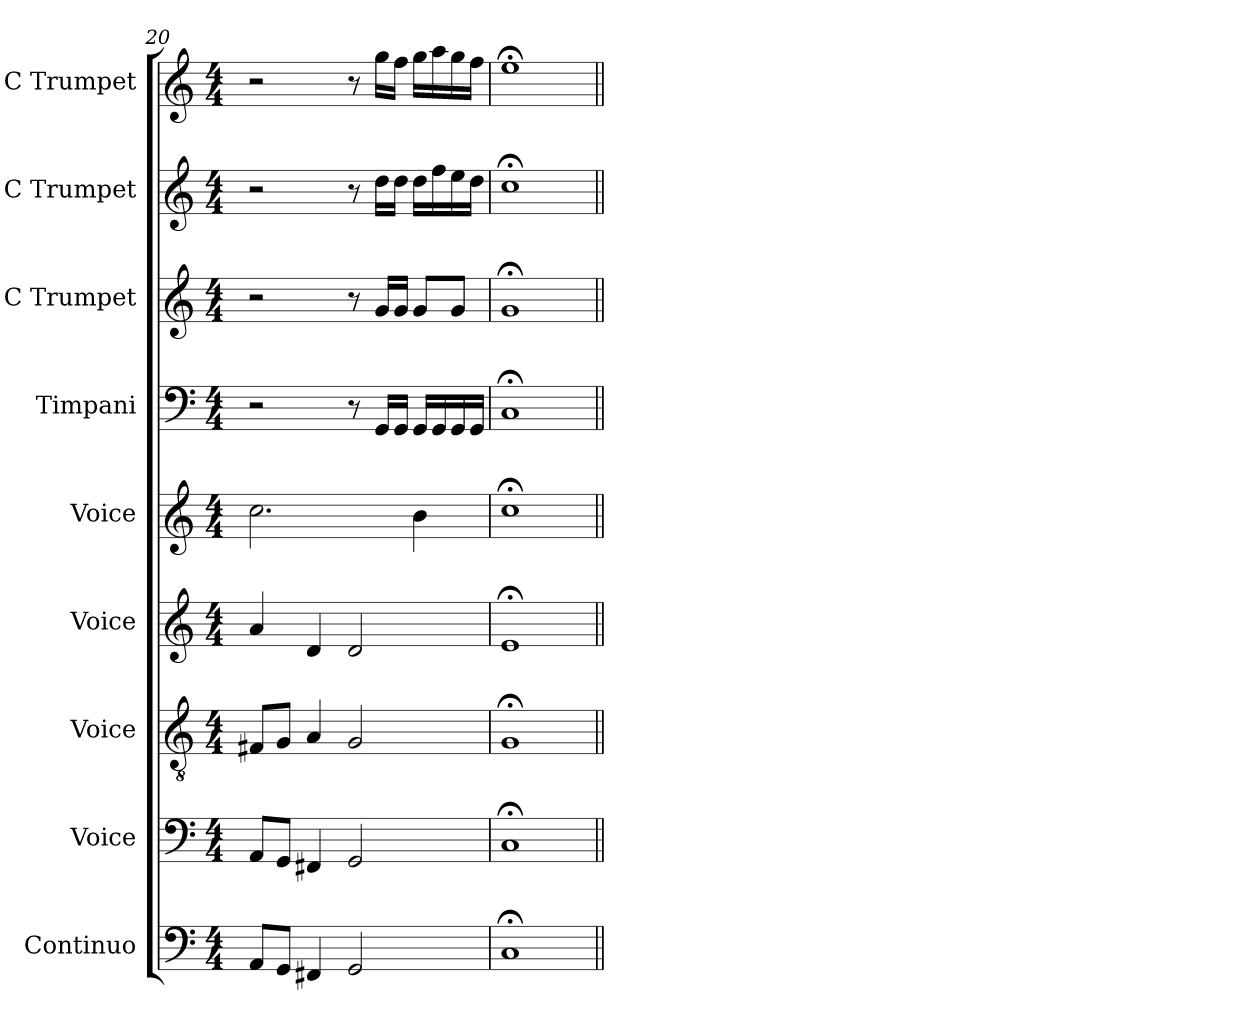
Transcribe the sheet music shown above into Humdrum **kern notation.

**kern	**kern	**kern	**kern	**kern	**kern	**kern	**kern	**kern
*part9	*part8	*part7	*part6	*part5	*part4	*part3	*part2	*part1
*staff9	*staff8	*staff7	*staff6	*staff5	*staff4	*staff3	*staff2	*staff1
*I"Continuo	*I"Voice	*I"Voice	*I"Voice	*I"Voice	*I"Timpani	*I"C Trumpet	*I"C Trumpet	*I"C Trumpet
*I'Cont.	*I'V	*I'V	*I'V	*I'V	*I'Timp.	*I'C Tpt.	*I'C Tpt.	*I'C Tpt.
*clefF4	*clefF4	*clefGv2	*clefG2	*clefG2	*clefF4	*clefG2	*clefG2	*clefG2
*k[]	*k[]	*k[]	*k[]	*k[]	*k[]	*k[]	*k[]	*k[]
*M4/4	*M4/4	*M4/4	*M4/4	*M4/4	*M4/4	*M4/4	*M4/4	*M4/4
=20	=20	=20	=20	=20	=20	=20	=20	=20
8AAL	8AAL	8F#XL	4a	2.cc	2r	2r	2r	2r
8GGJ	8GGJ	8GJ	.	.	.	.	.	.
4FF#X	4FF#X	4A	4d	.	.	.	.	.
2GG	2GG	2G	2d	.	8r	8r	8r	8r
.	.	.	.	.	16GGLL	16gLL	16ddLL	16ggLL
.	.	.	.	.	16GGJJ	16gJJ	16ddJJ	16ffJJ
.	.	.	.	4b	16GGLL	8gL	16ddLL	16ggLL
.	.	.	.	.	16GG	.	16ff	16aa
.	.	.	.	.	16GG	8gJ	16ee	16gg
.	.	.	.	.	16GGJJ	.	16ddJJ	16ffJJ
=21	=21	=21	=21	=21	=21	=21	=21	=21
1C;<	1C;<	1G;<	1e;<	1cc;<	1C;<	1g;<	1cc;<	1ee;<
=||	=||	=||	=||	=||	=||	=||	=||	=||
*-	*-	*-	*-	*-	*-	*-	*-	*-
